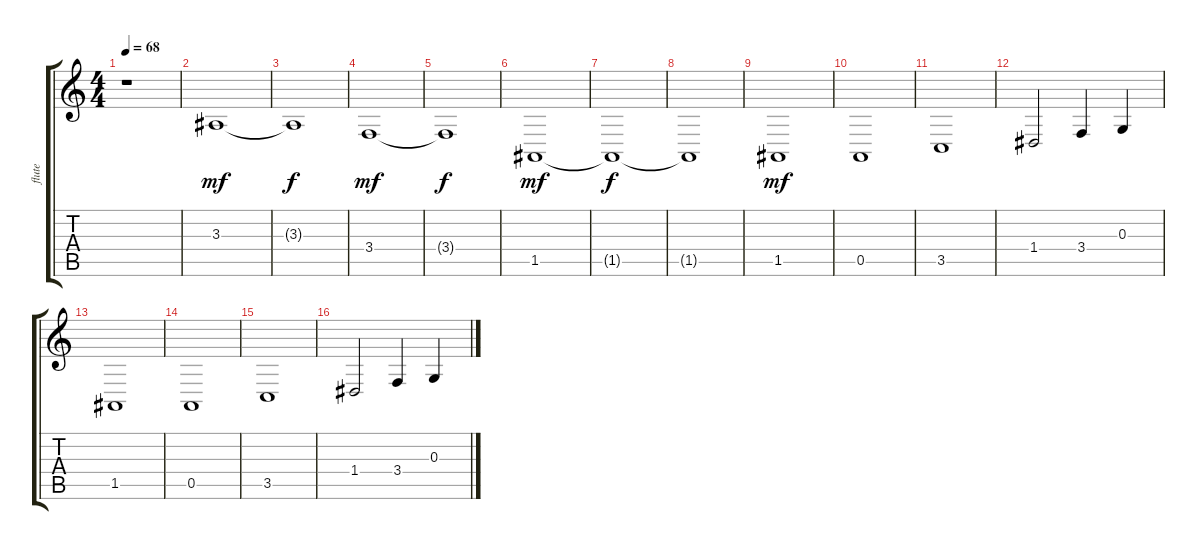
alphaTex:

\track ("flute" "flute") {instrument flute}
\staff {score tabs}
\tuning (E4 B3 G3 D3 A2 E2) {hide}
\ts (4 4)
\tempo 68
\clef g2
\ks c
r.1{dy f} |
3.3.1{dy mf} |
3.3{t}.1{dy f} |
3.4.1{dy mf} |
3.4{t}.1{dy f} |
1.5.1{dy mf} |
1.5{t}.1{dy f} |
1.5{t}.1 |
1.5.1{dy mf} |
0.5.1 |
3.5.1 |
1.4.2 3.4.4 0.3.4 |
1.5.1 |
0.5.1 |
3.5.1 |
1.4.2 3.4.4 0.3.4
